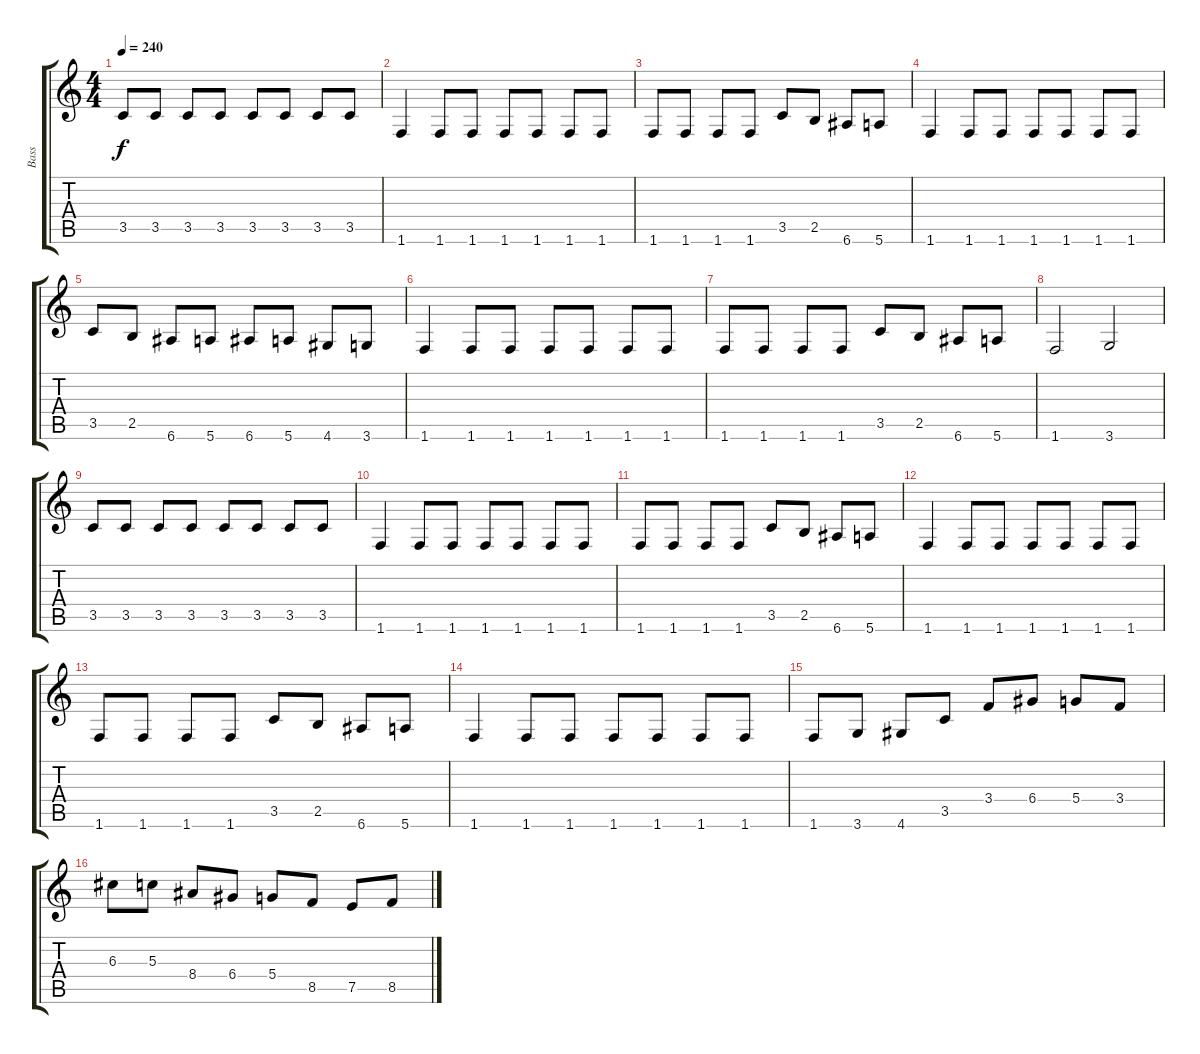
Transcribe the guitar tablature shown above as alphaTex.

\track ("Bass" "Bass") {instrument electricbasspick}
\staff {score tabs}
\tuning (E4 B3 G3 D3 A2 E2) {hide}
\ts (4 4)
\tempo 240
\clef g2
\ks c
3.5.8{dy f} 3.5.8 3.5.8 3.5.8 3.5.8 3.5.8 3.5.8 3.5.8 |
1.6.4 1.6.8 1.6.8 1.6.8 1.6.8 1.6.8 1.6.8 |
1.6.8 1.6.8 1.6.8 1.6.8 3.5.8 2.5.8 6.6.8 5.6.8 |
1.6.4 1.6.8 1.6.8 1.6.8 1.6.8 1.6.8 1.6.8 |
3.5.8 2.5.8 6.6.8 5.6.8 6.6.8 5.6.8 4.6.8 3.6.8 |
1.6.4 1.6.8 1.6.8 1.6.8 1.6.8 1.6.8 1.6.8 |
1.6.8 1.6.8 1.6.8 1.6.8 3.5.8 2.5.8 6.6.8 5.6.8 |
1.6.2 3.6.2 |
3.5.8 3.5.8 3.5.8 3.5.8 3.5.8 3.5.8 3.5.8 3.5.8 |
1.6.4 1.6.8 1.6.8 1.6.8 1.6.8 1.6.8 1.6.8 |
1.6.8 1.6.8 1.6.8 1.6.8 3.5.8 2.5.8 6.6.8 5.6.8 |
1.6.4 1.6.8 1.6.8 1.6.8 1.6.8 1.6.8 1.6.8 |
1.6.8 1.6.8 1.6.8 1.6.8 3.5.8 2.5.8 6.6.8 5.6.8 |
1.6.4 1.6.8 1.6.8 1.6.8 1.6.8 1.6.8 1.6.8 |
1.6.8 3.6.8 4.6.8 3.5.8 3.4.8 6.4.8 5.4.8 3.4.8 |
6.3.8 5.3.8 8.4.8 6.4.8 5.4.8 8.5.8 7.5.8 8.5.8
